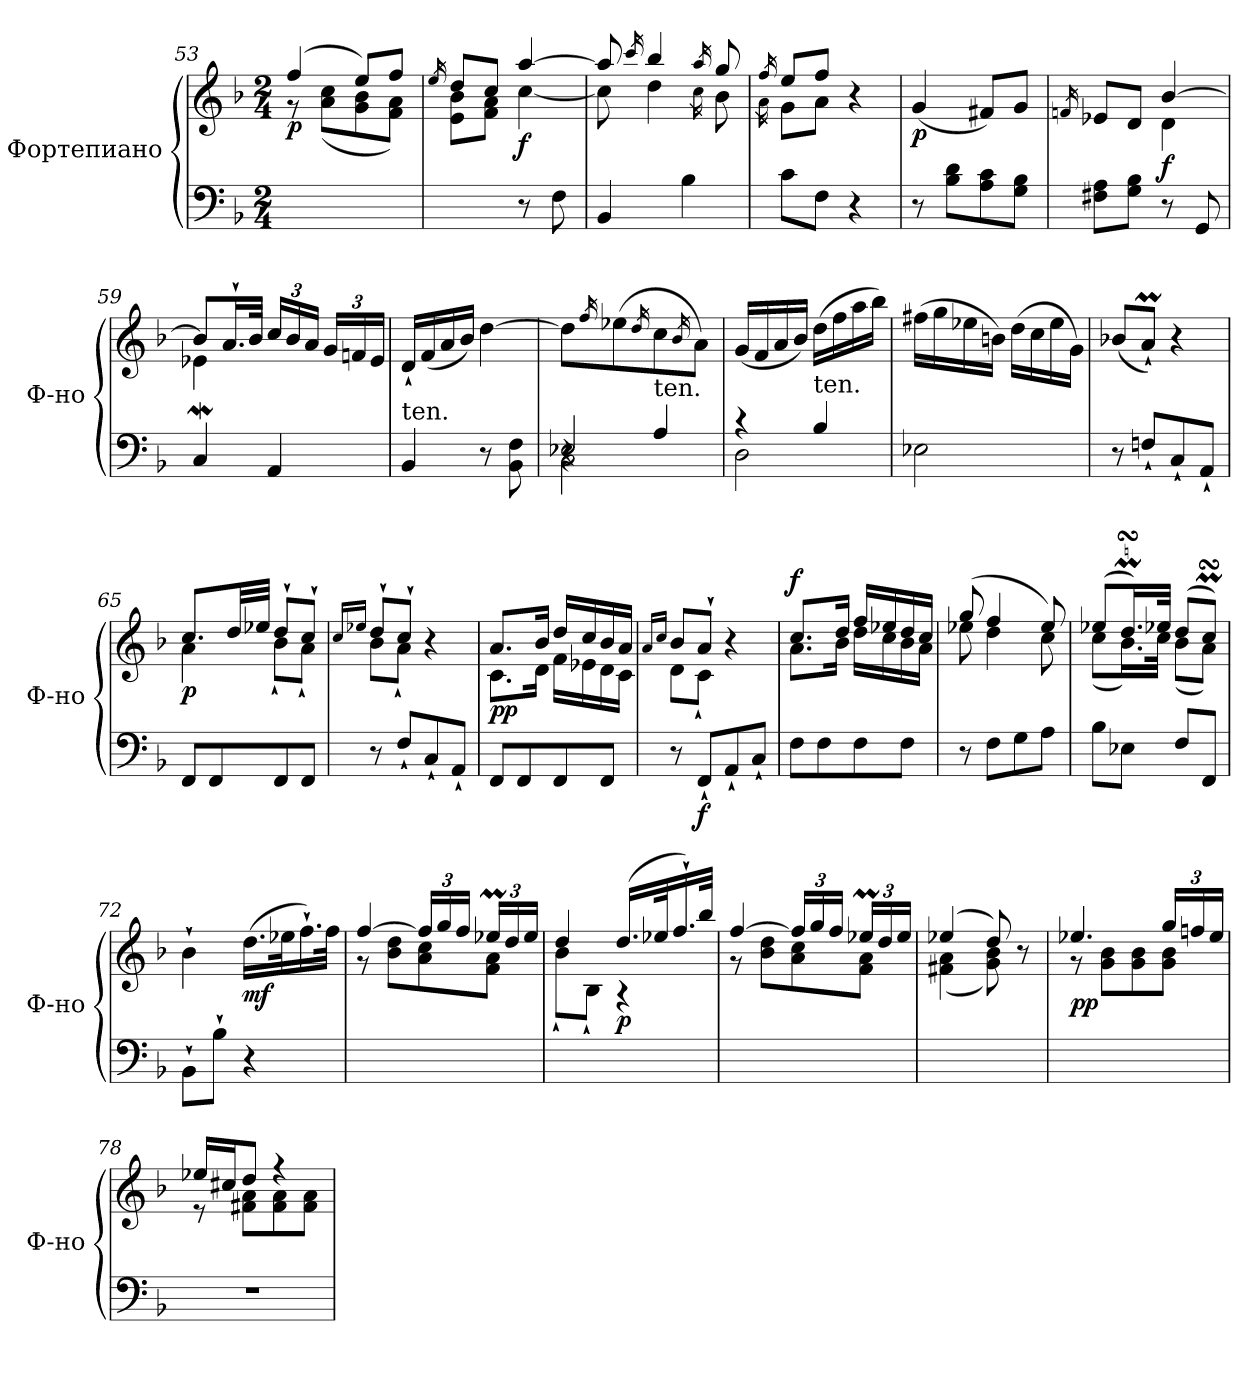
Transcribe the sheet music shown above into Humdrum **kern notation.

**kern	**kern	**dynam
*part1	*part1	*part1
*staff2	*staff1	*staff1/2
*I"Фортепиано	*	*
*I'Ф-но	*	*
*clefF4	*clefG2	*
*k[b-]	*k[b-]	*
*M2/4	*M2/4	*
=53	=53	=53
*	*^	*
!	!	!	!LO:DY:b
2ryy	(>4ff/	8r	p
.	.	(<8a\ 8cc\L	.
.	8ee/L)	8g\ 8b-\	.
.	8ff/J	8f\ 8a\J)	.
=54	=54	=54	=54
.	16qee/	.	.
4ryy	8dd/L	8e\ 8b-\L	.
.	8cc/J	8f\ 8a\J	.
!	!	!	!LO:DY:b
8r	[4aa/	[4cc\	f
8F\	.	.	.
=55	=55	=55	=55
4BB-/	8aa/]	8cc\]	.
.	16qccc/	.	.
.	4bb-/	4dd\	.
4B-\	.	.	.
.	16qaa/	16qcc\	.
.	8gg/	8b-\	.
=56	=56	=56	=56
.	16qff/	16qa\	.
8c\L	8ee/L	8g\L	.
8F\J	8ff/J	8a\J	.
4r	4r	4ryy	.
=57	=57	=57	=57
!	!	!	!LO:DY:b
*	*v	*v	*
8r	(<4g/	p
8B-\ 8d\L	.	.
8A\ 8c\	8f#X/L)	.
8G\ 8B-\J	8g/J	.
!!LO:LB:g=z
=58	=58	=58
.	16qfn/	.
*	*^	*
8F#X\ 8A\L	8e-X/L	4ryy	.
8G\ 8B-\J	8d/J	.	.
!	!	!	!LO:DY:b
8r	[4b-/	4d\	f
8GG/	.	.	.
=59	=59	=59	=59
4CW/	8b-/L]	4e-X\	.
.	16.a`/L	.	.
.	32b-/JJk	.	.
*	*Xbrackettup	*	*
4AA/	24cc/LL	4ryy	.
.	24b-/	.	.
.	24a/JJ	.	.
.	24g/LL	.	.
.	24fn/	.	.
.	24e-/JJ	.	.
*	*v	*v	*
=60	=60	=60
!LO:TX:a:t=ten.	!	!
4BB-/	16d`</LL	.
.	(<16f/	.
.	16a/	.
.	16b-/JJ)	.
8r	[4dd\	.
8BB-\ 8F\	.	.
=61	=61	=61
*^	*	*
*	*^	*	*
4r	2C\	2E-X/	8dd\L]	.
.	.	.	16qff/	.
.	.	.	(>8ee-X\	.
.	.	.	16qdd/	.
!LO:TX:a:t=ten.	!	!	!	!
4A/	.	.	8cc\	.
.	.	.	16qb-/	.
.	.	.	8a\J)	.
*	*v	*v	*	*
=62	=62	=62	=62
4r	2D\	(<16g/LL	.
.	.	16f/	.
.	.	16a/	.
.	.	16b-/JJ)	.
!LO:TX:a:t=ten.	!	!	!
4B-/	.	(>16dd\LL	.
.	.	16ff\	.
.	.	16aa\	.
.	.	16bb-\JJ)	.
*v	*v	*	*
!!LO:LB:g=z
=63	=63	=63
2E-X\	(>16ff#X\LL	.
.	16gg\	.
.	16ee-X\	.
.	16bn\JJ)	.
.	(>16dd\LL	.
.	16cc\	.
.	16ee-\	.
.	16g\JJ)	.
=64	=64	=64
8r	(<8b-X/L	.
8Fn`</L	8am`</J)	.
8C`</	4r	.
8AA`</J	.	.
=65	=65	=65
*	*^	*
!	!	!	!LO:DY:b
8FF/L	8.cc/L	4a\	p
8FF/	.	.	.
.	32dd/LL	.	.
.	32ee-X/JJJ	.	.
8FF/	8dd`>/L	8b-`<\L	.
8FF/J	8cc`</J	8a`>\J	.
=66	=66	=66	=66
.	16qcc/LL	.	.
.	16qee-X/JJ	.	.
8r	8dd`/L	8b-\L	.
8F`</L	8cc`/J	8a`<\J	.
8C`</	4r	4ryy	.
8AA`</J	.	.	.
=67	=67	=67	=67
!	!	!	!LO:DY:b
8FF/L	8.a/L	8.c\L	pp
8FF/	.	.	.
.	16b-/Jk	16d\Jk	.
8FF/	16dd/LL	16f\LL	.
.	16cc/	16e-X\	.
8FF/J	16b-/	16d\	.
.	16a/JJ	16c\JJ	.
=68	=68	=68	=68
.	16qa/LL	.	.
.	16qcc/JJ	.	.
8r	8b-/L	8d\L	.
!	!	!	!LO:DY:b=2
8FF`/L	8a`/J	8c`\J	f
8AA`/	4r	4ryy	.
8C`/J	.	.	.
!!LO:LB:g=z	!!
=69	=69	=69	=69
!	!	!	!LO:DY:a
8F\L	8.cc/L	8.a\L	f
8F\	.	.	.
.	16dd/Jk	16b-\Jk	.
8F\	16ff/LL	16dd\LL	.
.	16ee-X/	16cc\	.
8F\J	16dd/	16b-\	.
.	16cc/JJ	16a\JJ	.
=70	=70	=70	=70
8r	(>8gg/	8ee-X\	.
8F\L	4ff/	4dd\	.
8G\	.	.	.
8A\J	8ee-/)	8cc\	.
=71	=71	=71	=71
8B-\L	(>8ee-X/L	(<8cc\L	.
8E-X\J	16.ddMsSSS/L)	16.b-\L)	.
.	32ee-/JJk	32cc\JJk	.
8F/L	(>8dd/L	(<8b-\L	.
8FF/J	8ccMsSSS/J)	8a\J)	.
*	*v	*v	*
=72	=72	=72
8BB-`\L	4b-`\	.
8B-`\J	.	.
!	!	!LO:DY:b
4r	(>16.dd\LL	mf
.	32ee-X\K	.
.	16.ff`\)	.
.	32ff\JJk	.
=73	=73	=73
*	*^	*
2ryy	[4ff/	8r	.
.	.	8b-\ 8dd\L	.
.	24ff/LL]	8a\ 8cc\	.
.	24gg/	.	.
.	24ff/JJ	.	.
.	24ee-XM/LL	8f\ 8a\J	.
.	24dd/	.	.
.	24ee-/JJ	.	.
!!LO:LB:g=z	!!
=74	=74	=74	=74
2ryy	4dd/	8b-`\L	.
.	.	8B-`\J	.
!	!	!	!LO:DY:b
.	(>16.dd/LL	4r	p
.	32ee-X/K	.	.
.	16.ff`/)	.	.
.	32bb-/JJk	.	.
=75	=75	=75	=75
2ryy	[4ff/	8r	.
.	.	8b-\ 8dd\L	.
.	24ff/LL]	8a\ 8cc\	.
.	24gg/	.	.
.	24ff/JJ	.	.
.	24ee-XM/LL	8f\ 8a\J	.
.	24dd/	.	.
.	24ee-/JJ	.	.
=76	=76	=76	=76
2ryy	(>4ee-X/	(<4f#X\ 4a\	.
.	8dd/)	8g\ 8b-\)	.
.	8r	8ryy	.
=77	=77	=77	=77
!	!	!	!LO:DY:b
2ryy	4.ee-X/	8r	pp
.	.	8g\ 8b-\L	.
.	.	8g\ 8b-\	.
.	24gg/LL	8g\ 8b-\J	.
.	24ffn/	.	.
.	24ee-/JJ	.	.
=78	=78	=78	=78
2r	16ee-X/LL	8r	.
.	16cc#X/J	.	.
.	8dd/J	8f#X\ 8a\L	.
.	4r	8f#\ 8a\	.
.	.	8f#\ 8a\J	.
*	*v	*v	*
=	=	=
*-	*-	*-
